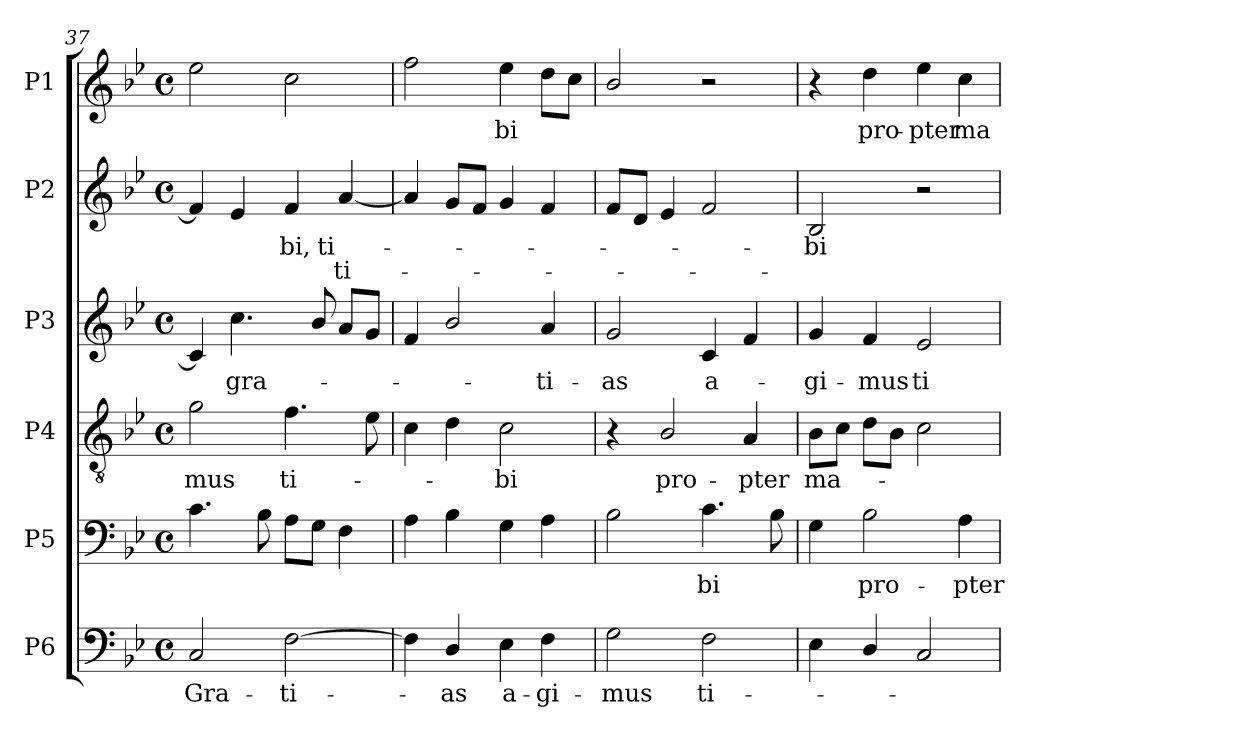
**kern	**text	**kern	**text	**kern	**text	**kern	**text	**kern	**text	**text	**kern	**text
*part6	*part6	*part5	*part5	*part4	*part4	*part3	*part3	*part2	*part2	*part2	*part1	*part1
*staff6	*staff6	*staff5	*staff5	*staff4	*staff4	*staff3	*staff3	*staff2	*staff2	*staff2	*staff1	*staff1
*I"P6	*	*I"P5	*	*I"P4	*	*I"P3	*	*I"P2	*	*	*I"P1	*
*clefF4	*	*clefF4	*	*clefGv2	*	*clefG2	*	*clefG2	*	*	*clefG2	*
*	*	*	*	*ITrd7c12	*	*	*	*	*	*	*	*
*k[b-e-]	*	*k[b-e-]	*	*k[b-e-]	*	*k[b-e-]	*	*k[b-e-]	*	*	*k[b-e-]	*
*B-:	*	*B-:	*	*B-:	*	*B-:	*	*B-:	*	*	*B-:	*
*M4/4	*	*M4/4	*	*M4/4	*	*M4/4	*	*M4/4	*	*	*M4/4	*
*met(c)	*	*met(c)	*	*met(c)	*	*met(c)	*	*met(c)	*	*	*met(c)	*
=37	=37	=37	=37	=37	=37	=37	=37	=37	=37	=37	=37	=37
!	!LO:LY:b:color=#000000	!	!	!	!	!	!	!	!	!	!	!
!	!	!	!	!	!LO:LY:b:color=#000000	!	!	!	!	!	!	!
2Ci/	Gra-	4.ci\	.	2Gi\	-mus	4ci/]	.	4fi/]	.	.	2ee-i\	.
!	!	!	!	!	!	!	!LO:LY:b:color=#000000	!	!	!	!	!
.	.	.	.	.	.	4.cci\	gra-	4e-i/	.	.	.	.
.	.	8B-i\	.	.	.	.	.	.	.	.	.	.
!	!LO:LY:b:color=#000000	!	!	!	!	!	!	!	!	!	!	!
!	!	!	!	!	!LO:LY:b:color=#000000	!	!	!	!	!	!	!
!	!	!	!	!	!	!	!	!	!LO:LY:b:color=#000000	!	!	!
[2Fi\	-ti-	8Ai\L	.	4.Fi\	ti-	.	.	4fi/	-bi,	.	2cci\	.
.	.	8Gi\J	.	.	.	8b-i/	.	.	.	.	.	.
!	!	!	!	!	!	!	!	!	!LO:LY:b:color=#000000	!LO:LY:b:color=#000000	!	!
.	.	4Fi\	.	.	.	8ai/L	.	[4ai/	ti-	-ti-	.	.
.	.	.	.	8E-i\	.	8gi/J	.	.	.	.	.	.
!!LO:LB:g=z
=38	=38	=38	=38	=38	=38	=38	=38	=38	=38	=38	=38	=38
4Fi\]	.	4Ai\	.	4Ci\	.	4fi/	.	4ai/]	.	.	2ffi\	.
!	!LO:LY:b:color=#000000	!	!	!	!	!	!	!	!	!	!	!
4Di/	-as	4B-i\	.	4Di\	.	2b-i/	.	8gi/L	.	.	.	.
.	.	.	.	.	.	.	.	8fi/J	.	.	.	.
!	!LO:LY:b:color=#000000	!	!	!	!	!	!	!	!	!	!	!
!	!	!	!	!	!LO:LY:b:color=#000000	!	!	!	!	!	!	!
!	!	!	!	!	!	!	!	!	!	!	!	!LO:LY:b:color=#000000
4E-i\	a-	4Gi\	.	2Ci\	-bi	.	.	4gi/	.	.	4ee-i\	-bi
!	!LO:LY:b:color=#000000	!	!	!	!	!	!	!	!	!	!	!
!	!	!	!	!	!	!	!LO:LY:b:color=#000000	!	!	!	!	!
4Fi\	-gi-	4Ai\	.	.	.	4ai/	-ti-	4fi/	.	.	8ddi\L	.
.	.	.	.	.	.	.	.	.	.	.	8cci\J	.
=39	=39	=39	=39	=39	=39	=39	=39	=39	=39	=39	=39	=39
!	!LO:LY:b:color=#000000	!	!	!	!	!	!	!	!	!	!	!
!	!	!	!	!	!	!	!LO:LY:b:color=#000000	!	!	!	!	!
2Gi\	-mus	2B-i\	.	4r	.	2gi/	-as	8fi/L	.	.	2b-i/	.
.	.	.	.	.	.	.	.	8di/J	.	.	.	.
!	!	!	!	!	!LO:LY:b:color=#000000	!	!	!	!	!	!	!
.	.	.	.	2BB-i/	pro-	.	.	4e-i/	.	.	.	.
!	!LO:LY:b:color=#000000	!	!	!	!	!	!	!	!	!	!	!
!	!	!	!LO:LY:b:color=#000000	!	!	!	!	!	!	!	!	!
!	!	!	!	!	!	!	!LO:LY:b:color=#000000	!	!	!	!	!
2Fi\	ti-	4.ci\	-bi	.	.	4ci/	a-	2fi/	.	.	2r	.
!	!	!	!	!	!LO:LY:b:color=#000000	!	!	!	!	!	!	!
.	.	.	.	4AAi/	-pter	4fi/	.	.	.	.	.	.
.	.	8B-i\	.	.	.	.	.	.	.	.	.	.
=40	=40	=40	=40	=40	=40	=40	=40	=40	=40	=40	=40	=40
!	!	!	!	!	!LO:LY:b:color=#000000	!	!	!	!	!	!	!
!	!	!	!	!	!	!	!LO:LY:b:color=#000000	!	!	!	!	!
!	!	!	!	!	!	!	!	!	!LO:LY:b:color=#000000	!	!	!
4E-i\	.	4Gi\	.	8BB-i\L	ma-	4gi/	-gi-	2B-i/	-bi	.	4r	.
.	.	.	.	8Ci\J	.	.	.	.	.	.	.	.
!	!	!	!LO:LY:b:color=#000000	!	!	!	!	!	!	!	!	!
!	!	!	!	!	!	!	!LO:LY:b:color=#000000	!	!	!	!	!
!	!	!	!	!	!	!	!	!	!	!	!	!LO:LY:b:color=#000000
4Di/	.	2B-i\	pro-	8Di\L	.	4fi/	-mus	.	.	.	4ddi\	pro-
.	.	.	.	8BB-i\J	.	.	.	.	.	.	.	.
!	!	!	!	!	!	!	!LO:LY:b:color=#000000	!	!	!	!	!
!	!	!	!	!	!	!	!	!	!	!	!	!LO:LY:b:color=#000000
2Ci/	.	.	.	2Ci\	.	2e-i/	ti-	2r	.	.	4ee-i\	-pter
!	!	!	!LO:LY:b:color=#000000	!	!	!	!	!	!	!	!	!
!	!	!	!	!	!	!	!	!	!	!	!	!LO:LY:b:color=#000000
.	.	4Ai\	-pter	.	.	.	.	.	.	.	4cci\	ma-
=	=	=	=	=	=	=	=	=	=	=	=	=
*-	*-	*-	*-	*-	*-	*-	*-	*-	*-	*-	*-	*-
